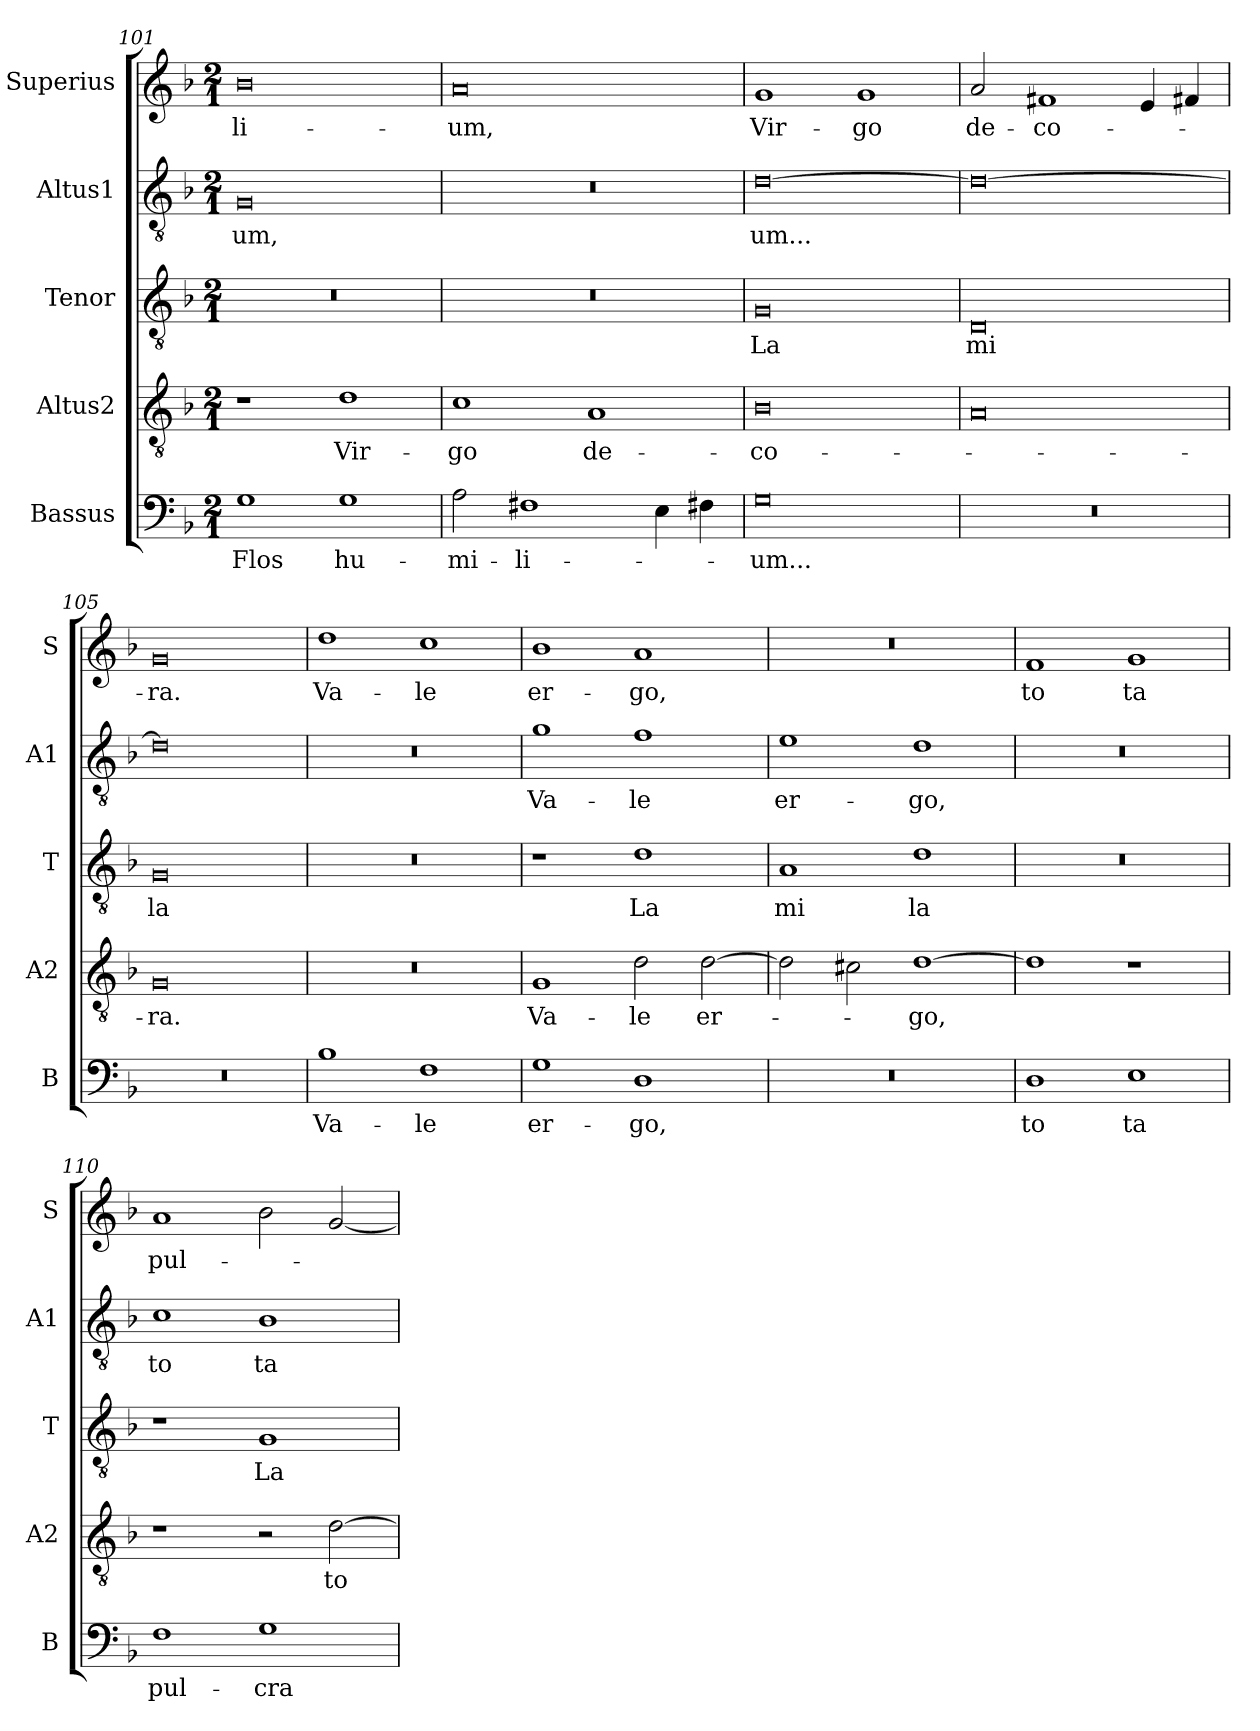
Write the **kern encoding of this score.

**kern	**text	**kern	**text	**kern	**text	**kern	**text	**kern	**text
*part5	*part5	*part4	*part4	*part3	*part3	*part2	*part2	*part1	*part1
*staff5	*staff5	*staff4	*staff4	*staff3	*staff3	*staff2	*staff2	*staff1	*staff1
*I"Bassus	*	*I"Altus2	*	*I"Tenor	*	*I"Altus1	*	*I"Superius	*
*I'B	*	*I'A2	*	*I'T	*	*I'A1	*	*I'S	*
*clefF4	*	*clefGv2	*	*clefGv2	*	*clefGv2	*	*clefG2	*
*k[b-]	*	*k[b-]	*	*k[b-]	*	*k[b-]	*	*k[b-]	*
*M2/1	*	*M2/1	*	*M2/1	*	*M2/1	*	*M2/1	*
=101	=101	=101	=101	=101	=101	=101	=101	=101	=101
1G	Flos	1r	.	0r	.	0G	-um,	0b-	-li-
1G	hu-	1d	Vir-	.	.	.	.	.	.
=102	=102	=102	=102	=102	=102	=102	=102	=102	=102
2A\	-mi-	1c	-go	0r	.	0r	.	0a	-um,
1F#X	-li-	.	.	.	.	.	.	.	.
.	.	1A	de-	.	.	.	.	.	.
4E\	.	.	.	.	.	.	.	.	.
4F#X\	.	.	.	.	.	.	.	.	.
=103	=103	=103	=103	=103	=103	=103	=103	=103	=103
0G	-um...	0B-	-co-	0G	La	[0d	-um...	1g	Vir-
.	.	.	.	.	.	.	.	1g	-go
=104	=104	=104	=104	=104	=104	=104	=104	=104	=104
0r	.	0A	.	0D	mi	0d_	.	2a/	de-
.	.	.	.	.	.	.	.	1f#X	-co-
.	.	.	.	.	.	.	.	4e/	.
.	.	.	.	.	.	.	.	4f#X/	.
=105	=105	=105	=105	=105	=105	=105	=105	=105	=105
0r	.	0G	-ra.	0G	la	0d]	.	0g	-ra.
=106	=106	=106	=106	=106	=106	=106	=106	=106	=106
1B-	Va-	0r	.	0r	.	0r	.	1dd	Va-
1F	-le	.	.	.	.	.	.	1cc	-le
=107	=107	=107	=107	=107	=107	=107	=107	=107	=107
1G	er-	1G	Va-	1r	.	1g	Va-	1b-	er-
1D	-go,	2d\	-le	1d	La	1f	-le	1a	-go,
.	.	[2d\	er-	.	.	.	.	.	.
=108	=108	=108	=108	=108	=108	=108	=108	=108	=108
0r	.	2d\]	.	1A	mi	1e	er-	0r	.
.	.	2c#X\	.	.	.	.	.	.	.
.	.	[1d	-go,	1d	la	1d	-go,	.	.
=109	=109	=109	=109	=109	=109	=109	=109	=109	=109
1D	to	1d]	.	0r	.	0r	.	1f	to
1E	-ta	1r	.	.	.	.	.	1g	-ta
=110	=110	=110	=110	=110	=110	=110	=110	=110	=110
1F	pul-	1r	.	1r	.	1c	to	1a	pul-
1G	-cra	2r	.	1G	La	1B-	-ta	2b-\	.
.	.	[2d\	to-	.	.	.	.	[2g/	.
=	=	=	=	=	=	=	=	=	=
*-	*-	*-	*-	*-	*-	*-	*-	*-	*-
